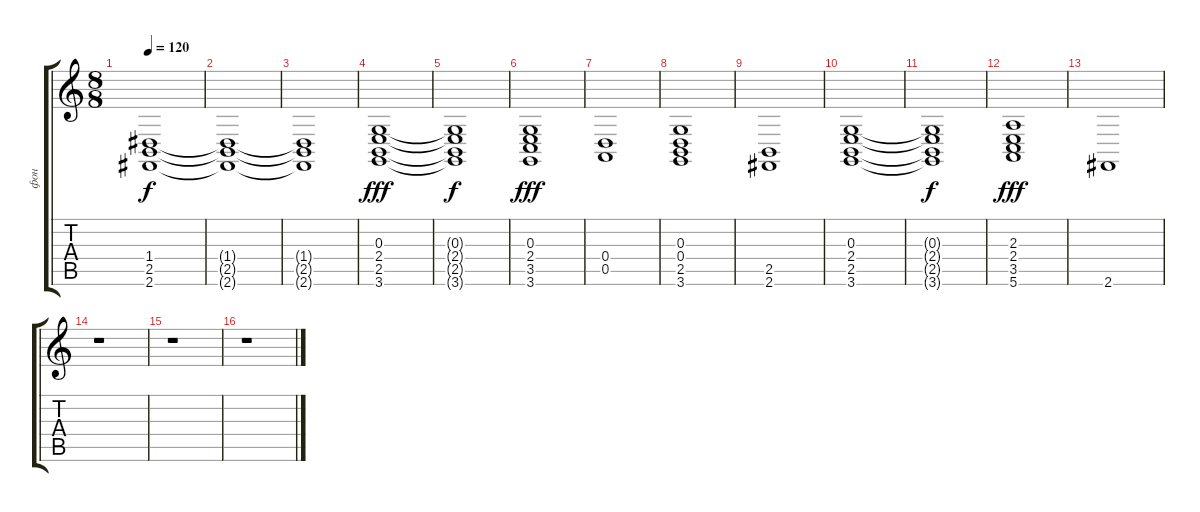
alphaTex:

\track ("фон" "фон") {instrument synthstrings1}
\staff {score tabs}
\tuning (E4 B3 G3 D3 A2 E2) {hide}
\ts (8 8)
\tempo 120
\clef g2
\ks c
(1.4{t} 2.5{t} 2.6{t}).1{dy f} |
(1.4{t} 2.5{t} 2.6{t}).1 |
(1.4{t} 2.5{t} 2.6{t}).1 |
(0.3 2.4 2.5 3.6).1{dy fff} |
(0.3{t} 2.4{t} 2.5{t} 3.6{t}).1{dy f} |
(0.3 2.4 3.5 3.6).1{dy fff} |
(0.4 0.5).1 |
(0.3 0.4 2.5 3.6).1 |
(2.5 2.6).1 |
(0.3 2.4 2.5 3.6).1 |
(0.3{t} 2.4{t} 2.5{t} 3.6{t}).1{dy f} |
(2.3 2.4 3.5 5.6).1{dy fff} |
2.6.1 |
r.1 |
r.1 |
r.1
